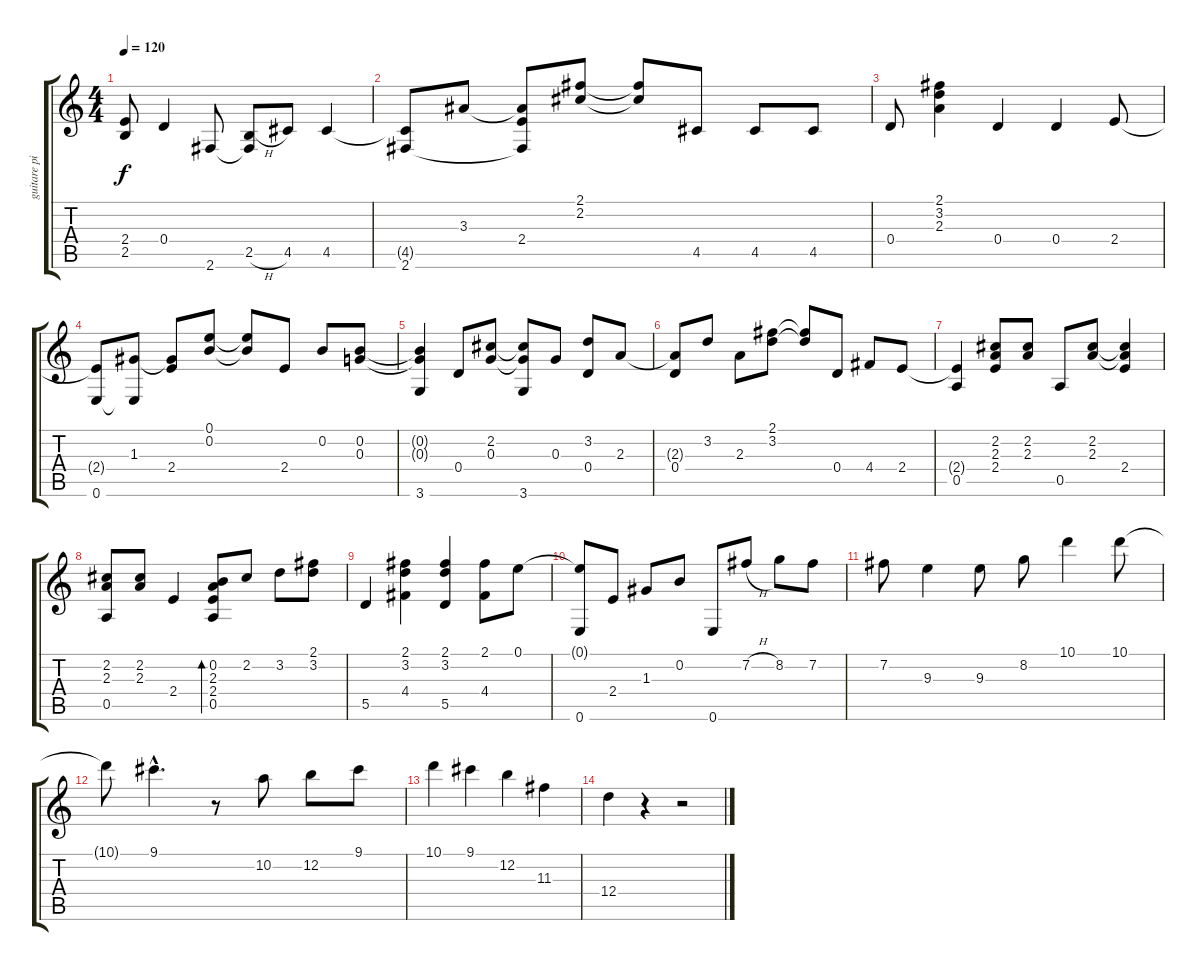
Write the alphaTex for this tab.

\track ("guitare picking" "guitare pi") {instrument acousticguitarnylon}
\staff {score tabs}
\tuning (E4 B3 G3 D3 A2 E2) {hide}
\ts (4 4)
\tempo 120
\clef g2
\ks c
(2.4 2.5).8{dy f} 0.4.4 2.6.8 (2.5{h} 2.6{t}).8 4.5.8 4.5.4 |
(4.5{t} 2.6).8 3.3.8 (3.3{t} 2.4 2.6{t}).8 (2.1 2.2).8 (2.1{t} 2.2{t}).8 4.5.8 4.5.8 4.5.8 |
0.4.8 (2.1 3.2 2.3).4 0.4.4 0.4.4 2.4.8 |
(2.4{t} 0.6).8 (1.3 0.6{t}).8 (1.3{t} 2.4).8 (0.1 0.2).8 (0.1{t} 0.2{t}).8 2.4.8 0.2.8 (0.2 0.3).8 |
(0.2{t} 0.3{t} 3.6).4 0.4.8 (2.2 0.3).8 (2.2{t} 0.3{t} 3.6).8 0.3.8 (3.2 0.4).8 2.3.8 |
(2.3{t} 0.4).8 3.2.8 2.3.8 (2.1 3.2).8 (2.1{t} 3.2{t}).8 0.4.8 4.4.8 2.4.8 |
(2.4{t} 0.5).4 (2.2 2.3 2.4).8 (2.2 2.3).8 0.5.8 (2.2 2.3).8 (2.2{t} 2.3{t} 2.4).4 |
(2.2 2.3 0.5).8 (2.2 2.3).8 2.4.4 (0.2 2.3 2.4 0.5).8{bd 60} 2.2.8 3.2.8 (2.1 3.2).8 |
5.5.4 (2.1 3.2 4.4).4 (2.1 3.2 5.5).4 (2.1 4.4).8 0.1.8 |
(0.1{t} 0.6).8 2.4.8 1.3.8 0.2.8 0.6.8 7.2{h}.8 8.2.8 7.2.8 |
7.2.8 9.3.4 9.3.8 8.2.8 10.1.4 10.1.8 |
10.1{t}.8 9.1{hac}.4{d} r.8 10.2.8 12.2.8 9.1.8 |
10.1.4 9.1.4 12.2.4 11.3.4 |
12.4.4 r.4 r.2
